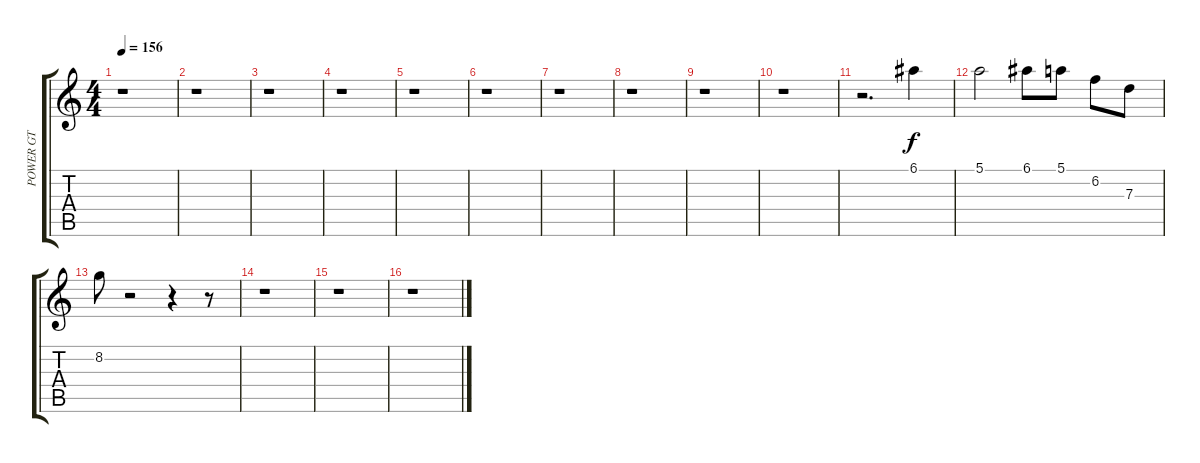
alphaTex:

\track ("POWER GT" "POWER GT") {instrument distortionguitar}
\staff {score tabs}
\tuning (E4 B3 G3 D3 A2 E2) {hide}
\ts (4 4)
\tempo 156
\clef g2
\ks c
r.1{dy f} |
r.1 |
r.1 |
r.1 |
r.1 |
r.1 |
r.1 |
r.1 |
r.1 |
r.1 |
r.2{d} 6.1.4 |
5.1.2 6.1.8 5.1.8 6.2.8 7.3.8 |
8.2.8 r.2 r.4 r.8 |
r.1 |
r.1 |
r.1
